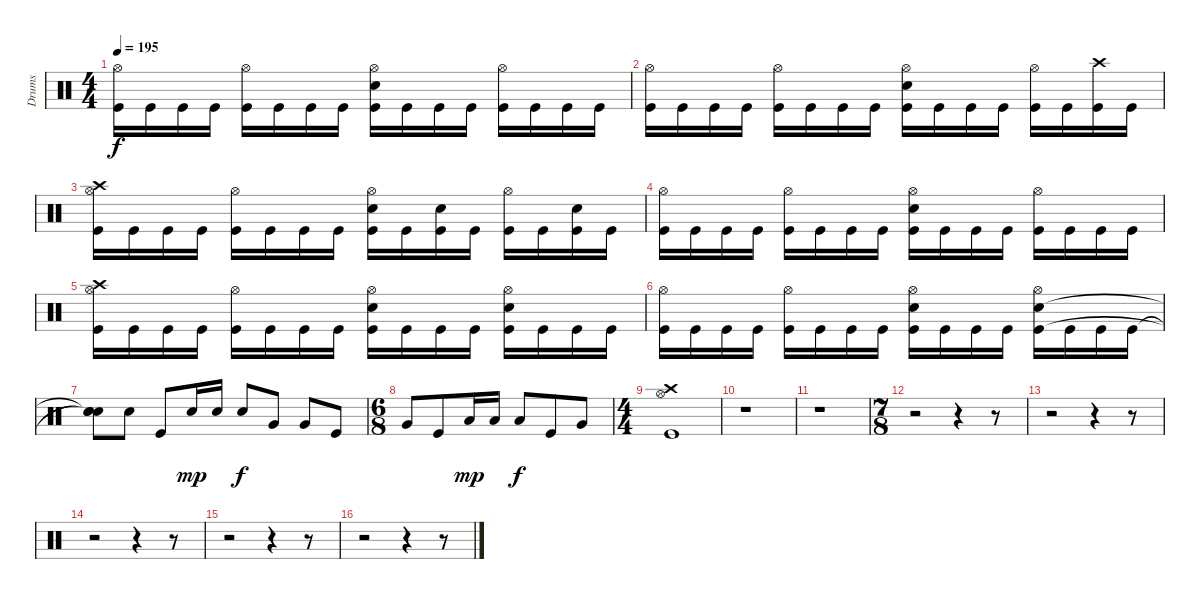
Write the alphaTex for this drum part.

\track ("Drums" "Drums") {instrument percussion}
\staff {score}
\articulation defaults
\ts (4 4)
\tempo 195
\clef neutral
\ks c
("Hi-Hat (open)" "Kick (hit)").16{dy f} "Kick (hit)".16 "Kick (hit)".16 "Kick (hit)".16 ("Hi-Hat (open)" "Kick (hit)").16 "Kick (hit)".16 "Kick (hit)".16 "Kick (hit)".16 ("Hi-Hat (open)" "Electric Snare (hit)" "Kick (hit)").16 "Kick (hit)".16 "Kick (hit)".16 "Kick (hit)".16 ("Hi-Hat (open)" "Kick (hit)").16 "Kick (hit)".16 "Kick (hit)".16 "Kick (hit)".16 |
("Hi-Hat (open)" "Kick (hit)").16 "Kick (hit)".16 "Kick (hit)".16 "Kick (hit)".16 ("Hi-Hat (open)" "Kick (hit)").16 "Kick (hit)".16 "Kick (hit)".16 "Kick (hit)".16 ("Hi-Hat (open)" "Electric Snare (hit)" "Kick (hit)").16 "Kick (hit)".16 "Kick (hit)".16 "Kick (hit)".16 ("Hi-Hat (open)" "Kick (hit)").16 "Kick (hit)".16 ("Crash high (hit)" "Kick (hit)").16 "Kick (hit)".16 |
("Crash high (hit)" "Hi-Hat (open)" "Kick (hit)").16 "Kick (hit)".16 "Kick (hit)".16 "Kick (hit)".16 ("Hi-Hat (open)" "Kick (hit)").16 "Kick (hit)".16 "Kick (hit)".16 "Kick (hit)".16 ("Hi-Hat (open)" "Electric Snare (hit)" "Kick (hit)").16 "Kick (hit)".16 ("Electric Snare (hit)" "Kick (hit)").16 "Kick (hit)".16 ("Hi-Hat (open)" "Kick (hit)").16 "Kick (hit)".16 ("Electric Snare (hit)" "Kick (hit)").16 "Kick (hit)".16 |
("Hi-Hat (open)" "Kick (hit)").16 "Kick (hit)".16 "Kick (hit)".16 "Kick (hit)".16 ("Hi-Hat (open)" "Kick (hit)").16 "Kick (hit)".16 "Kick (hit)".16 "Kick (hit)".16 ("Hi-Hat (open)" "Electric Snare (hit)" "Kick (hit)").16 "Kick (hit)".16 "Kick (hit)".16 "Kick (hit)".16 ("Hi-Hat (open)" "Kick (hit)").16 "Kick (hit)".16 "Kick (hit)".16 "Kick (hit)".16 |
("Crash high (hit)" "Hi-Hat (open)" "Kick (hit)").16 "Kick (hit)".16 "Kick (hit)".16 "Kick (hit)".16 ("Hi-Hat (open)" "Kick (hit)").16 "Kick (hit)".16 "Kick (hit)".16 "Kick (hit)".16 ("Hi-Hat (open)" "Electric Snare (hit)" "Kick (hit)").16 "Kick (hit)".16 "Kick (hit)".16 "Kick (hit)".16 ("Hi-Hat (open)" "Electric Snare (hit)" "Kick (hit)").16 "Kick (hit)".16 "Kick (hit)".16 "Kick (hit)".16 |
("Hi-Hat (open)" "Kick (hit)").16 "Kick (hit)".16 "Kick (hit)".16 "Kick (hit)".16 ("Hi-Hat (open)" "Kick (hit)").16 "Kick (hit)".16 "Kick (hit)".16 "Kick (hit)".16 ("Hi-Hat (open)" "Electric Snare (hit)" "Kick (hit)").16 "Kick (hit)".16 "Kick (hit)".16 "Kick (hit)".16 ("Hi-Hat (open)" "Electric Snare (hit)" "Kick (hit)").16 "Kick (hit)".16 "Kick (hit)".16 "Kick (hit)".16 |
("Snare (hit)"{t} "Snare (hit)"{t} "Snare (hit)"{t}).8 "Electric Snare (hit)".8 "Kick (hit)".8 "Electric Snare (hit)".16{dy mp} "Electric Snare (hit)".16 "Electric Snare (hit)".8{dy f} "Very Low Tom (hit)".8 "Very Low Tom (hit)".8 "Kick (hit)".8 |
\ts (6 8)
"Very Low Tom (hit)".8 "Kick (hit)".8 "Low Tom (hit)".16{dy mp} "Low Tom (hit)".16 "Low Tom (hit)".8{dy f} "Kick (hit)".8 "Very Low Tom (hit)".8 |
\ts (4 4)
("Crash high (hit)" "Hi-Hat (open)" "Kick (hit)").1 |
r.1 |
r.1 |
\ts (7 8)
r.2 r.4 r.8 |
r.2 r.4 r.8 |
r.2 r.4 r.8 |
r.2 r.4 r.8 |
r.2 r.4 r.8
